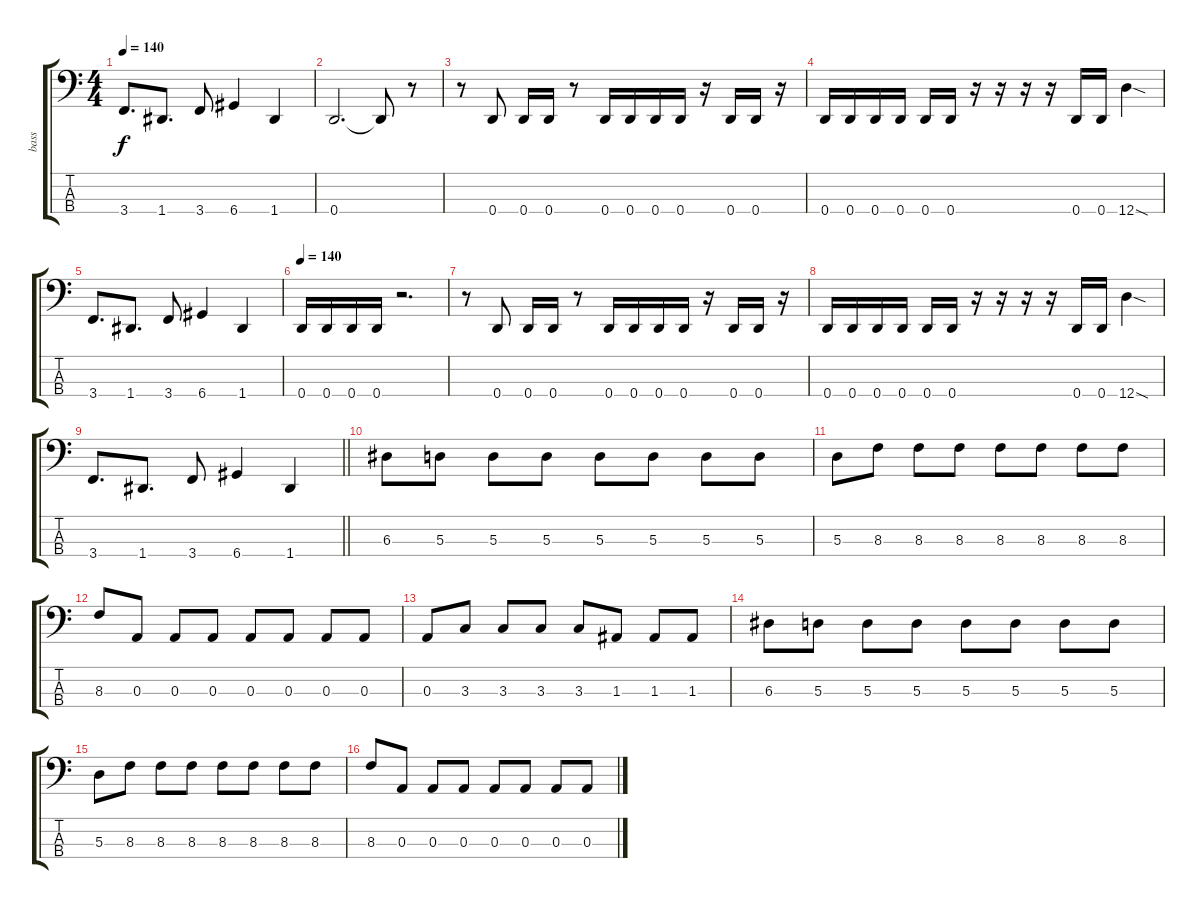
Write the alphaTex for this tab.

\track ("bass" "bass") {instrument electricbasspick}
\staff {score tabs}
\tuning (G2 D2 A1 D1) {hide}
\ts (4 4)
\tempo 140
\clef f4
\ks c
3.4.8{d dy f} 1.4.8{d} 3.4.8 6.4.4 1.4.4 |
0.4.2{d} 0.4{t}.8 r.8 |
r.8 0.4.8 0.4.16 0.4.16 r.8 0.4.16 0.4.16 0.4.16 0.4.16 r.16 0.4.16 0.4.16 r.16 |
0.4.16 0.4.16 0.4.16 0.4.16 0.4.16 0.4.16 r.16 r.16 r.16 r.16 0.4.16 0.4.16 12.4{sod}.4 |
3.4.8{d} 1.4.8{d} 3.4.8 6.4.4 1.4.4 |
\tempo 140
0.4.16 0.4.16 0.4.16 0.4.16 r.2{d} |
r.8 0.4.8 0.4.16 0.4.16 r.8 0.4.16 0.4.16 0.4.16 0.4.16 r.16 0.4.16 0.4.16 r.16 |
0.4.16 0.4.16 0.4.16 0.4.16 0.4.16 0.4.16 r.16 r.16 r.16 r.16 0.4.16 0.4.16 12.4{sod}.4 |
\barLineRight lightlight
3.4.8{d} 1.4.8{d} 3.4.8 6.4.4 1.4.4 |
6.3.8 5.3.8 5.3.8 5.3.8 5.3.8 5.3.8 5.3.8 5.3.8 |
5.3.8 8.3.8 8.3.8 8.3.8 8.3.8 8.3.8 8.3.8 8.3.8 |
8.3.8 0.3.8 0.3.8 0.3.8 0.3.8 0.3.8 0.3.8 0.3.8 |
0.3.8 3.3.8 3.3.8 3.3.8 3.3.8 1.3.8 1.3.8 1.3.8 |
6.3.8 5.3.8 5.3.8 5.3.8 5.3.8 5.3.8 5.3.8 5.3.8 |
5.3.8 8.3.8 8.3.8 8.3.8 8.3.8 8.3.8 8.3.8 8.3.8 |
8.3.8 0.3.8 0.3.8 0.3.8 0.3.8 0.3.8 0.3.8 0.3.8
